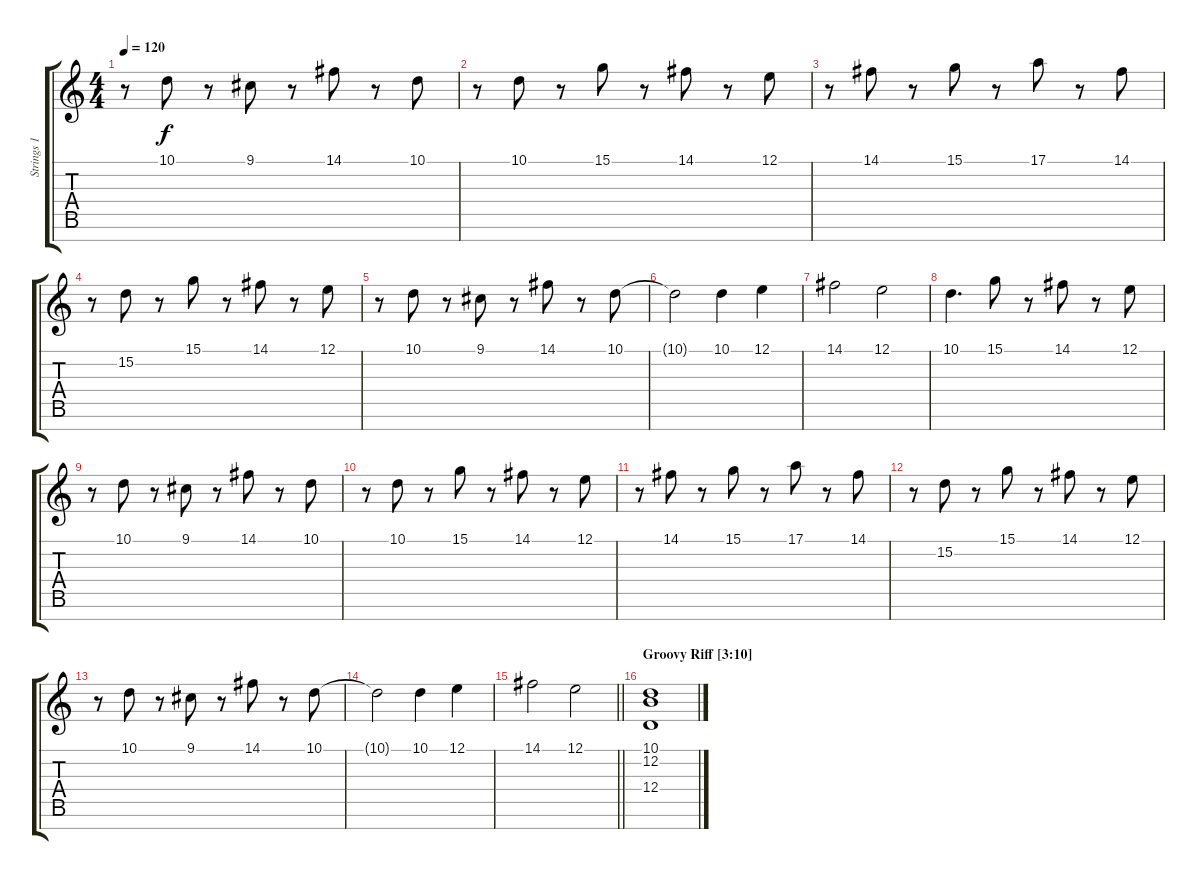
\track ("Strings 1" "Strings 1") {instrument stringensemble1}
\staff {score tabs}
\tuning (E4 B3 G3 D3 A2 E2 B1) {hide}
\ts (4 4)
\tempo 120
\clef g2
\ks c
r.8{dy f} 10.1.8 r.8 9.1.8 r.8 14.1.8 r.8 10.1.8 |
r.8 10.1.8 r.8 15.1.8 r.8 14.1.8 r.8 12.1.8 |
r.8 14.1.8 r.8 15.1.8 r.8 17.1.8 r.8 14.1.8 |
r.8 15.2.8 r.8 15.1.8 r.8 14.1.8 r.8 12.1.8 |
r.8 10.1.8 r.8 9.1.8 r.8 14.1.8 r.8 10.1.8 |
10.1{t}.2 10.1.4 12.1.4 |
14.1.2 12.1.2 |
10.1.4{d} 15.1.8{volume 14} r.8 14.1.8 r.8 12.1.8 |
r.8 10.1.8 r.8 9.1.8 r.8 14.1.8 r.8 10.1.8 |
r.8 10.1.8 r.8 15.1.8 r.8 14.1.8 r.8 12.1.8 |
r.8 14.1.8 r.8 15.1.8 r.8 17.1.8 r.8 14.1.8 |
r.8 15.2.8 r.8 15.1.8 r.8 14.1.8 r.8 12.1.8 |
r.8 10.1.8 r.8 9.1.8 r.8 14.1.8 r.8 10.1.8 |
10.1{t}.2 10.1.4 12.1.4 |
\barLineRight lightlight
14.1.2 12.1.2 |
\section ("" "Groovy Riff [3:10]")
(10.1 12.2 12.4).1{volume 0}
